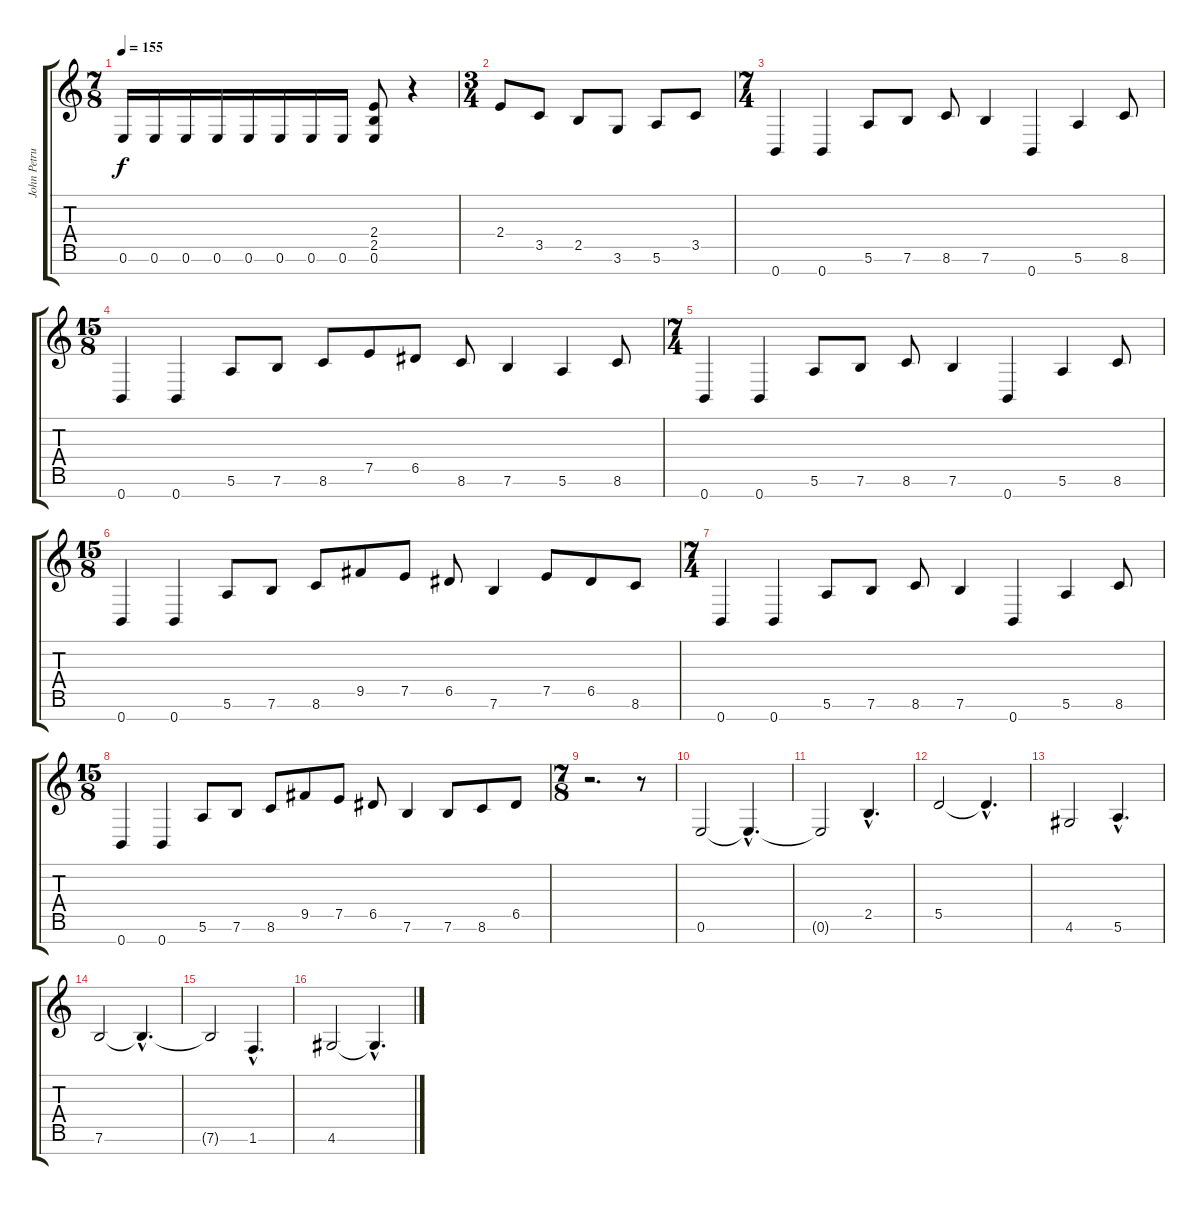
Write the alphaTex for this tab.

\track ("John Petrucci (Solo)" "John Petru") {instrument distortionguitar}
\staff {score tabs}
\tuning (E4 B3 G3 D3 A2 E2 B1) {hide}
\ts (7 8)
\tempo 155
\clef g2
\ks c
0.6.16{dy f} 0.6.16 0.6.16 0.6.16 0.6.16 0.6.16 0.6.16 0.6.16 (2.4 2.5 0.6).8 r.4 |
\ts (3 4)
2.4.8 3.5.8 2.5.8 3.6.8 5.6.8 3.5.8 |
\ts (7 4)
0.7.4 0.7.4 5.6.8 7.6.8 8.6.8 7.6.4 0.7.4 5.6.4 8.6.8 |
\ts (15 8)
0.7.4 0.7.4 5.6.8 7.6.8 8.6.8 7.5.8 6.5.8 8.6.8 7.6.4 5.6.4 8.6.8 |
\ts (7 4)
0.7.4 0.7.4 5.6.8 7.6.8 8.6.8 7.6.4 0.7.4 5.6.4 8.6.8 |
\ts (15 8)
0.7.4 0.7.4 5.6.8 7.6.8 8.6.8 9.5.8 7.5.8 6.5.8 7.6.4 7.5.8 6.5.8 8.6.8 |
\ts (7 4)
0.7.4 0.7.4 5.6.8 7.6.8 8.6.8 7.6.4 0.7.4 5.6.4 8.6.8 |
\ts (15 8)
0.7.4 0.7.4 5.6.8 7.6.8 8.6.8 9.5.8 7.5.8 6.5.8 7.6.4 7.6.8 8.6.8 6.5.8 |
\ts (7 8)
r.2{d} r.8 |
0.6.2 0.6{hac t}.4{d} |
0.6{t}.2 2.5{hac}.4{d} |
5.5.2 5.5{hac t}.4{d} |
4.6.2 5.6{hac}.4{d} |
7.6.2 7.6{hac t}.4{d} |
7.6{t}.2 1.6{hac}.4{d} |
4.6.2 4.6{hac t}.4{d}
